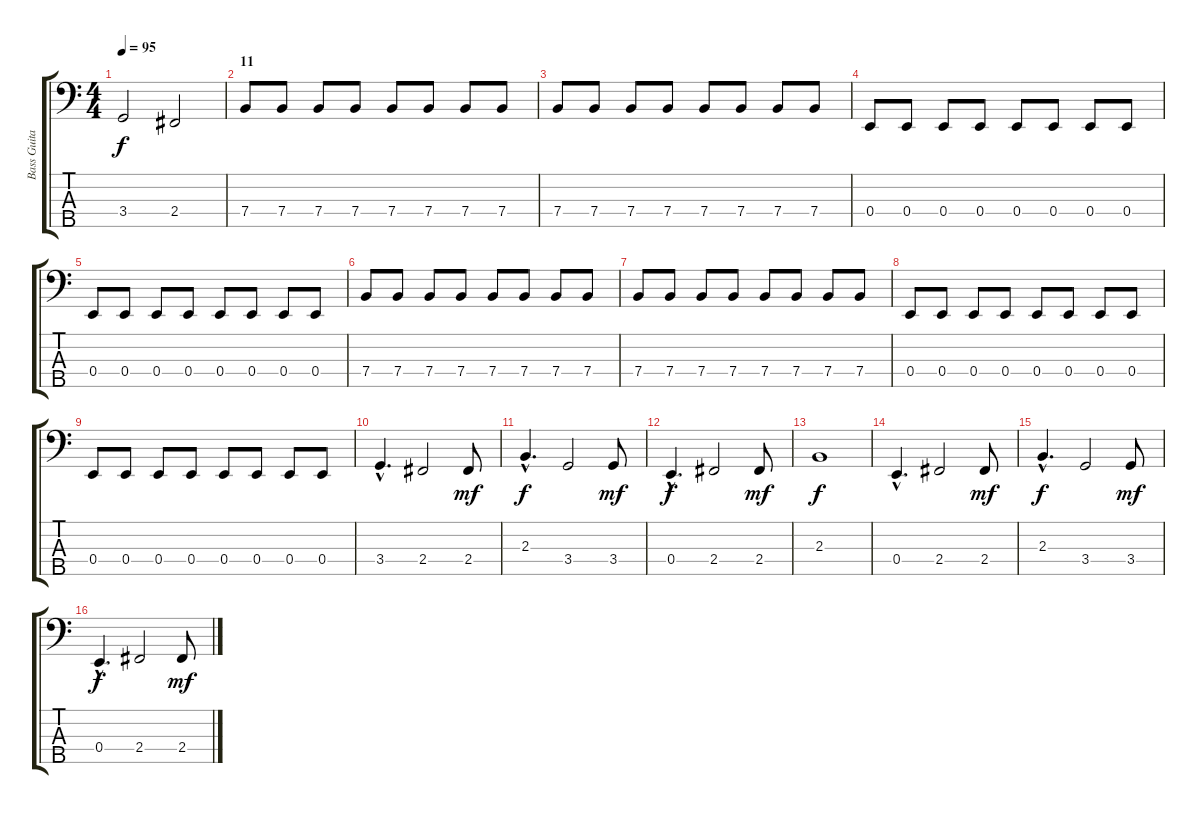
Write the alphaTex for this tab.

\track ("Bass Guitar" "Bass Guita") {instrument electricbassfinger}
\staff {score tabs}
\tuning (G2 D2 A1 E1 B0) {hide}
\ts (4 4)
\tempo 95
\clef f4
\ks c
3.4.2{dy f} 2.4.2 |
\section ("" "11")
7.4.8 7.4.8 7.4.8 7.4.8 7.4.8 7.4.8 7.4.8 7.4.8 |
7.4.8 7.4.8 7.4.8 7.4.8 7.4.8 7.4.8 7.4.8 7.4.8 |
0.4.8 0.4.8 0.4.8 0.4.8 0.4.8 0.4.8 0.4.8 0.4.8 |
0.4.8 0.4.8 0.4.8 0.4.8 0.4.8 0.4.8 0.4.8 0.4.8 |
7.4.8 7.4.8 7.4.8 7.4.8 7.4.8 7.4.8 7.4.8 7.4.8 |
7.4.8 7.4.8 7.4.8 7.4.8 7.4.8 7.4.8 7.4.8 7.4.8 |
0.4.8 0.4.8 0.4.8 0.4.8 0.4.8 0.4.8 0.4.8 0.4.8 |
0.4.8 0.4.8 0.4.8 0.4.8 0.4.8 0.4.8 0.4.8 0.4.8 |
3.4{hac}.4{d} 2.4.2 2.4.8{dy mf} |
2.3{hac}.4{d dy f} 3.4.2 3.4.8{dy mf} |
0.4{hac}.4{d dy f} 2.4.2 2.4.8{dy mf} |
2.3.1{dy f} |
0.4{hac}.4{d} 2.4.2 2.4.8{dy mf} |
2.3{hac}.4{d dy f} 3.4.2 3.4.8{dy mf} |
0.4{hac}.4{d dy f} 2.4.2 2.4.8{dy mf}
